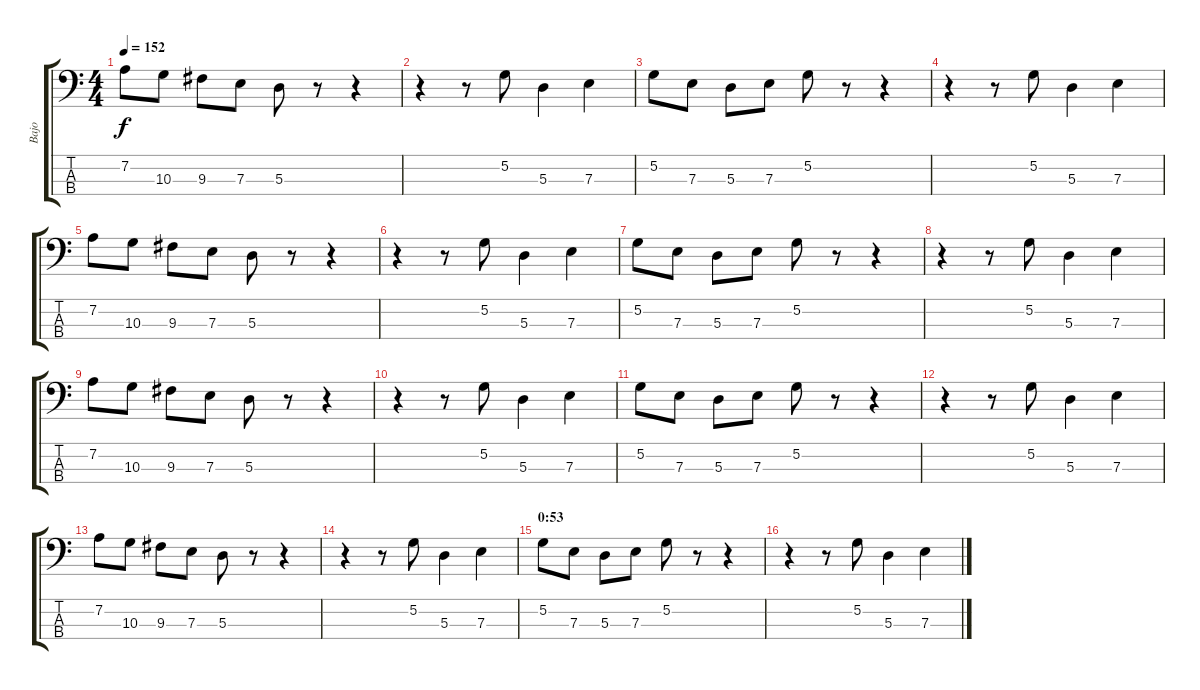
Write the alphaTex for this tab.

\track ("Bajo" "Bajo") {instrument electricbasspick}
\staff {score tabs}
\tuning (G2 D2 A1 E1) {hide}
\ts (4 4)
\tempo 152
\clef f4
\ks c
7.2.8{dy f} 10.3.8 9.3.8 7.3.8 5.3.8 r.8 r.4 |
r.4 r.8 5.2.8 5.3.4 7.3.4 |
5.2.8 7.3.8 5.3.8 7.3.8 5.2.8 r.8 r.4 |
r.4 r.8 5.2.8 5.3.4 7.3.4 |
7.2.8 10.3.8 9.3.8 7.3.8 5.3.8 r.8 r.4 |
r.4 r.8 5.2.8 5.3.4 7.3.4 |
5.2.8 7.3.8 5.3.8 7.3.8 5.2.8 r.8 r.4 |
r.4 r.8 5.2.8 5.3.4 7.3.4 |
7.2.8 10.3.8 9.3.8 7.3.8 5.3.8 r.8 r.4 |
r.4 r.8 5.2.8 5.3.4 7.3.4 |
5.2.8 7.3.8 5.3.8 7.3.8 5.2.8 r.8 r.4 |
r.4 r.8 5.2.8 5.3.4 7.3.4 |
7.2.8 10.3.8 9.3.8 7.3.8 5.3.8 r.8 r.4 |
r.4 r.8 5.2.8 5.3.4 7.3.4 |
\section ("" "0:53")
5.2.8 7.3.8 5.3.8 7.3.8 5.2.8 r.8 r.4 |
r.4 r.8 5.2.8 5.3.4 7.3.4
